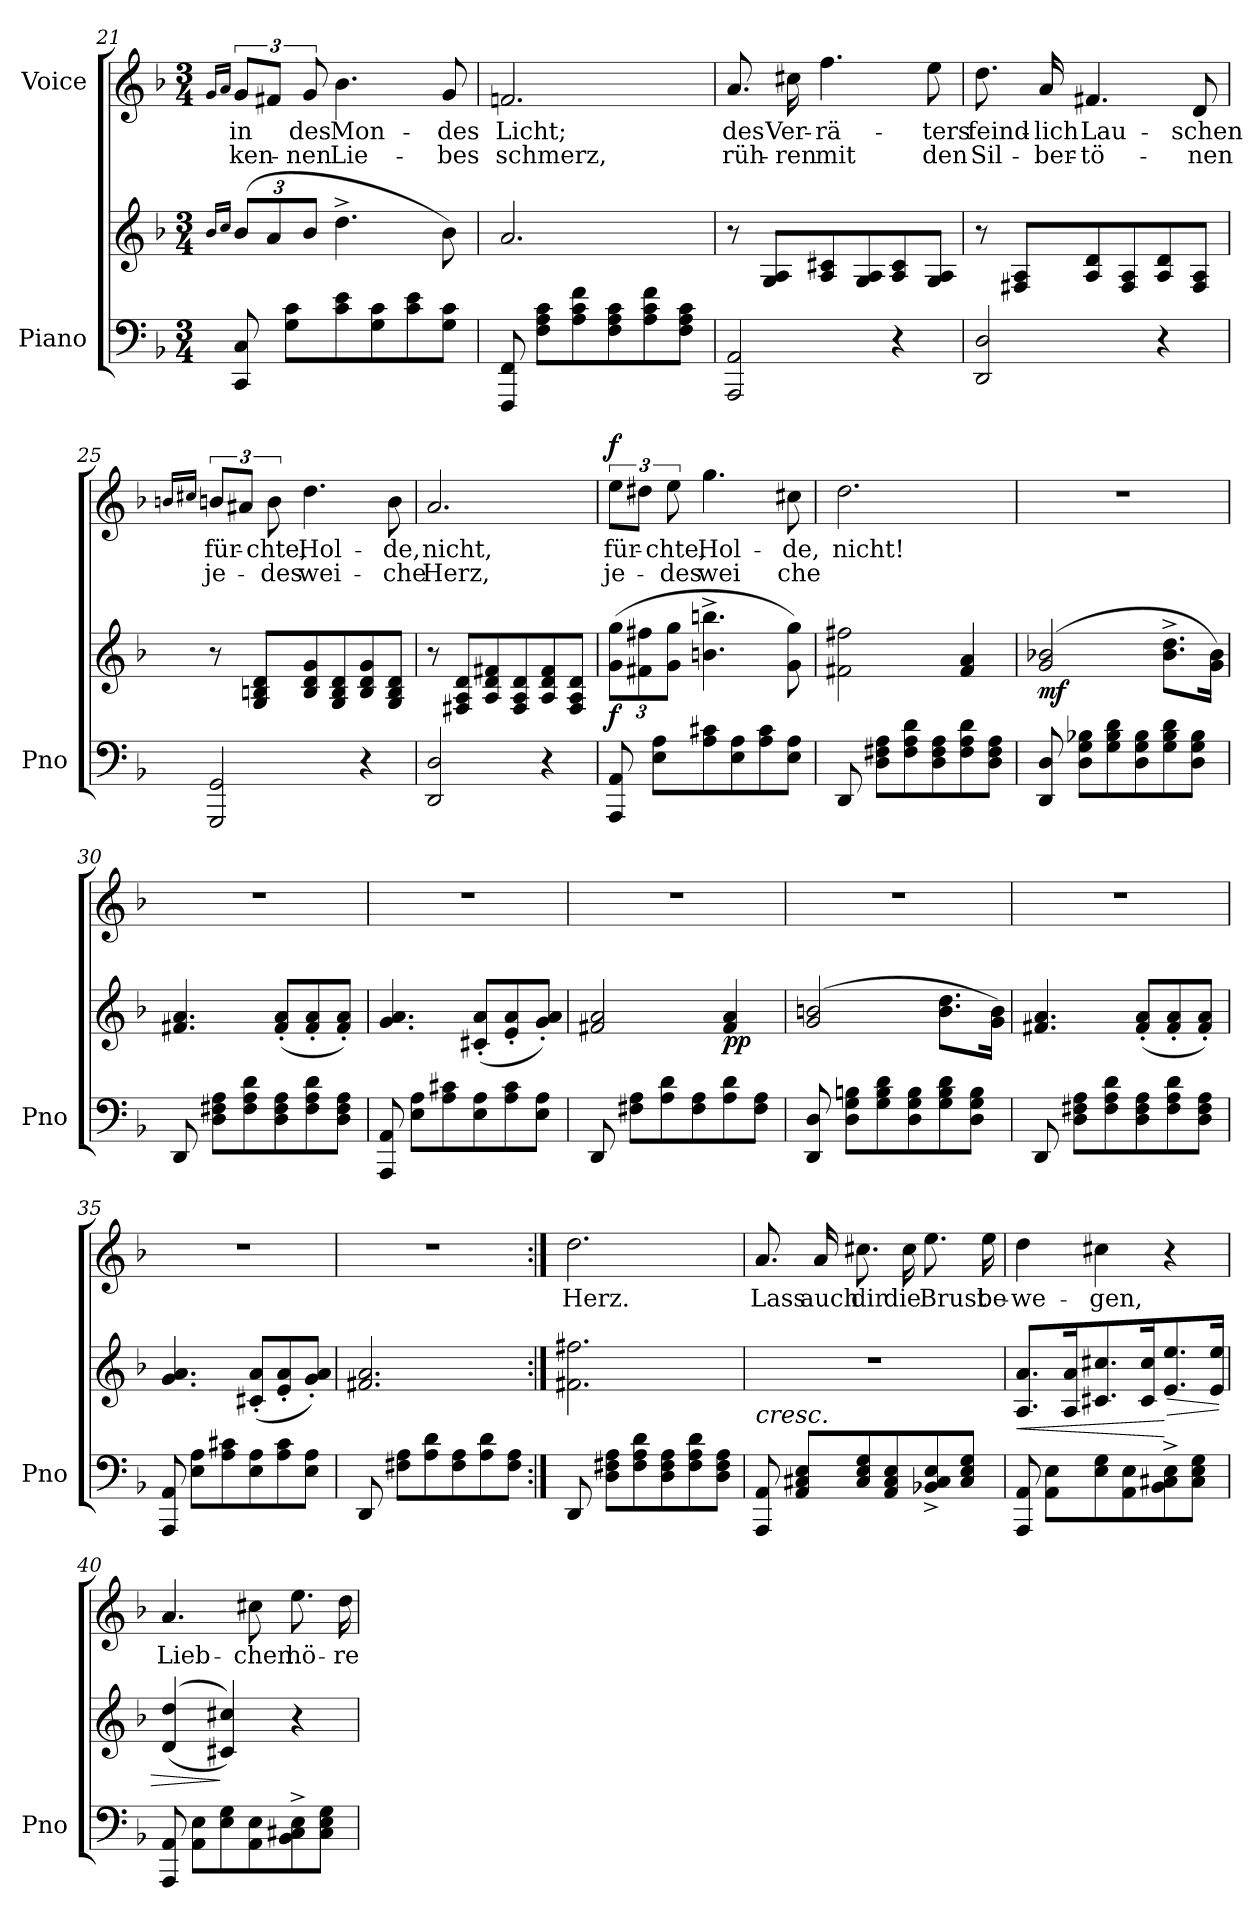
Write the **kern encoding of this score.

**kern	**kern	**dynam	**kern	**text	**text	**dynam
*part2	*part2	*part2	*part1	*part1	*part1	*part1
*staff3	*staff2	*staff2/3	*staff1	*staff1	*staff1	*staff1
*I"Piano	*	*	*I"Voice	*	*	*
*I'Pno	*	*	*	*	*	*
*clefF4	*clefG2	*	*clefG2	*	*	*
*k[b-]	*k[b-]	*	*k[b-]	*	*	*
*M3/4	*M3/4	*	*M3/4	*	*	*
=21	=21	=21	=21	=21	=21	=21
.	16qb-/LL	.	16qg/LL	.	.	.
.	16qcc/JJ	.	16qa/JJ	.	.	.
8CC/ 8C/	(12b-/L	.	12g/L	in	ken-	.
.	12a/	.	12f#X/J	.	.	.
8G\ 8c\L	.	.	.	.	.	.
.	12b-/J	.	12g/	des	-nen	.
8c\ 8e\	4.dd^\	.	4.b-\	Mon-	Lie-	.
8G\ 8c\	.	.	.	.	.	.
8c\ 8e\	.	.	.	.	.	.
8G\ 8c\J	8b-\)	.	8g/	-des	-bes	.
=22	=22	=22	=22	=22	=22	=22
8FFF/ 8FF/	2.a/	.	2.fn/	Licht;	schmerz,	.
8F\ 8A\ 8c\L	.	.	.	.	.	.
8A\ 8c\ 8f\	.	.	.	.	.	.
8F\ 8A\ 8c\	.	.	.	.	.	.
8A\ 8c\ 8f\	.	.	.	.	.	.
8F\ 8A\ 8c\J	.	.	.	.	.	.
=23	=23	=23	=23	=23	=23	=23
2AAA/ 2AA/	8r	.	8.a/	des	rüh-	.
.	8G/ 8A/L	.	.	.	.	.
.	.	.	16cc#X\	Ver-	-ren	.
.	8A/ 8c#X/	.	4.ff\	-rä-	mit	.
.	8G/ 8A/	.	.	.	.	.
4r	8A/ 8c#/	.	.	.	.	.
.	8G/ 8A/J	.	8ee\	-ters	den	.
=24	=24	=24	=24	=24	=24	=24
2DD/ 2D/	8r	.	8.dd\	feind-	Sil-	.
.	8F#X/ 8A/L	.	.	.	.	.
.	.	.	16a/	-lich	-ber-	.
.	8A/ 8d/	.	4.f#X/	Lau-	-tö-	.
.	8F#/ 8A/	.	.	.	.	.
4r	8A/ 8d/	.	.	.	.	.
.	8F#/ 8A/J	.	8d/	-schen	-nen	.
=25	=25	=25	=25	=25	=25	=25
.	.	.	16qbn/LL	.	.	.
.	.	.	16qcc#X/JJ	.	.	.
2GGG/ 2GG/	8r	.	12bn/L	für-	je-	.
.	.	.	12a#X/J	.	.	.
.	8G/ 8Bn/ 8d/L	.	.	.	.	.
.	.	.	12b\	-chte,	-des	.
.	8B/ 8d/ 8g/	.	4.dd\	Hol-	wei-	.
.	8G/ 8B/ 8d/	.	.	.	.	.
4r	8B/ 8d/ 8g/	.	.	.	.	.
.	8G/ 8B/ 8d/J	.	8b\	-de,	-che	.
=26	=26	=26	=26	=26	=26	=26
2DD/ 2D/	8r	.	2.a/	nicht,	Herz,	.
.	8F#X/ 8A/ 8d/L	.	.	.	.	.
.	8A/ 8d/ 8f#X/	.	.	.	.	.
.	8F#/ 8A/ 8d/	.	.	.	.	.
4r	8A/ 8d/ 8f#/	.	.	.	.	.
.	8F#/ 8A/ 8d/J	.	.	.	.	.
=27	=27	=27	=27	=27	=27	=27
*	*Xbrackettup	*	*	*	*	*
!	!	!LO:DY:b	!	!	!	!LO:DY:a
8AAA/ 8AA/	(12g\ 12gg\L	f	12ee\L	für-	je-	f
.	12f#X\ 12ff#X\	.	12dd#X\J	.	.	.
8E\ 8A\L	.	.	.	.	.	.
.	12g\ 12gg\J	.	12ee\	-chte,	-des	.
8A\ 8c#X\	4.bn\^ 4.bbn\^	.	4.gg\	Hol-	wei	.
8E\ 8A\	.	.	.	.	.	.
8A\ 8c#\	.	.	.	.	.	.
8E\ 8A\J	8g\ 8gg\)	.	8cc#X\	-de,	che	.
=28	=28	=28	=28	=28	=28	=28
8DD/	2f#X\ 2ff#X\	.	2.dd\	nicht!	.	.
8D\ 8F#X\ 8A\L	.	.	.	.	.	.
8F#\ 8A\ 8d\	.	.	.	.	.	.
8D\ 8F#\ 8A\	.	.	.	.	.	.
8F#\ 8A\ 8d\	4f#/ 4a/	.	.	.	.	.
8D\ 8F#\ 8A\J	.	.	.	.	.	.
=29	=29	=29	=29	=29	=29	=29
!	!	!LO:DY:b	!	!	!	!
8DD/ 8D/	(2g/ 2b-X/	mf	2.r	.	.	.
8D\ 8G\ 8B-X\L	.	.	.	.	.	.
8G\ 8B-\ 8d\	.	.	.	.	.	.
8D\ 8G\ 8B-\	.	.	.	.	.	.
8G\ 8B-\ 8d\	8.b-\^ 8.dd\^L	.	.	.	.	.
8D\ 8G\ 8B-\J	.	.	.	.	.	.
.	16g\ 16b-\Jk)	.	.	.	.	.
=30	=30	=30	=30	=30	=30	=30
8DD/	4.f#X/ 4.a/	.	2.r	.	.	.
8D\ 8F#X\ 8A\L	.	.	.	.	.	.
8F#\ 8A\ 8d\	.	.	.	.	.	.
8D\ 8F#\ 8A\	(8f#/' 8a/'L	.	.	.	.	.
8F#\ 8A\ 8d\	8f#/' 8a/'	.	.	.	.	.
8D\ 8F#\ 8A\J	8f#/' 8a/'J)	.	.	.	.	.
=31	=31	=31	=31	=31	=31	=31
8AAA/ 8AA/	4.g/ 4.a/	.	2.r	.	.	.
8E\ 8A\L	.	.	.	.	.	.
8A\ 8c#X\	.	.	.	.	.	.
8E\ 8A\	(8c#X/' 8a/'L	.	.	.	.	.
8A\ 8c#\	8e/' 8a/'	.	.	.	.	.
8E\ 8A\J	8g/' 8a/'J)	.	.	.	.	.
=32	=32	=32	=32	=32	=32	=32
8DD/	2f#X/ 2a/	.	2.r	.	.	.
8F#X\ 8A\L	.	.	.	.	.	.
8A\ 8d\	.	.	.	.	.	.
8F#\ 8A\	.	.	.	.	.	.
!	!	!LO:DY:b	!	!	!	!
8A\ 8d\	4f#/ 4a/	pp	.	.	.	.
8F#\ 8A\J	.	.	.	.	.	.
=33	=33	=33	=33	=33	=33	=33
8DD/ 8D/	(2g/ 2bn/	.	2.r	.	.	.
8D\ 8G\ 8Bn\L	.	.	.	.	.	.
8G\ 8B\ 8d\	.	.	.	.	.	.
8D\ 8G\ 8B\	.	.	.	.	.	.
8G\ 8B\ 8d\	8.b\ 8.dd\L	.	.	.	.	.
8D\ 8G\ 8B\J	.	.	.	.	.	.
.	16g\ 16b\Jk)	.	.	.	.	.
=34	=34	=34	=34	=34	=34	=34
8DD/	4.f#X/ 4.a/	.	2.r	.	.	.
8D\ 8F#X\ 8A\L	.	.	.	.	.	.
8F#\ 8A\ 8d\	.	.	.	.	.	.
8D\ 8F#\ 8A\	(8f#/' 8a/'L	.	.	.	.	.
8F#\ 8A\ 8d\	8f#/' 8a/'	.	.	.	.	.
8D\ 8F#\ 8A\J	8f#/' 8a/'J)	.	.	.	.	.
=35	=35	=35	=35	=35	=35	=35
8AAA/ 8AA/	4.g/ 4.a/	.	2.r	.	.	.
8E\ 8A\L	.	.	.	.	.	.
8A\ 8c#X\	.	.	.	.	.	.
8E\ 8A\	(8c#X/' 8a/'L	.	.	.	.	.
8A\ 8c#\	8e/' 8a/'	.	.	.	.	.
8E\ 8A\J	8g/' 8a/'J)	.	.	.	.	.
=36	=36	=36	=36	=36	=36	=36
8DD/	2.f#X/ 2.a/	.	2.r	.	.	.
8F#X\ 8A\L	.	.	.	.	.	.
8A\ 8d\	.	.	.	.	.	.
8F#\ 8A\	.	.	.	.	.	.
8A\ 8d\	.	.	.	.	.	.
8F#\ 8A\J	.	.	.	.	.	.
=37:|!	=37:|!	=37:|!	=37:|!	=37:|!	=37:|!	=37:|!
8DD/	2.f#X\ 2.ff#X\	.	2.dd\	Herz.	.	.
8D\ 8F#X\ 8A\L	.	.	.	.	.	.
8F#\ 8A\ 8d\	.	.	.	.	.	.
8D\ 8F#\ 8A\	.	.	.	.	.	.
8F#\ 8A\ 8d\	.	.	.	.	.	.
8D\ 8F#\ 8A\J	.	.	.	.	.	.
=38	=38	=38	=38	=38	=38	=38
!LO:TX:a:i:t=cresc.	!	!	!	!	!	!
8AAA/ 8AA/	2.r	.	8.a/	Lass	.	.
8AA/ 8C#X/ 8E/L	.	.	.	.	.	.
.	.	.	16a/	auch	.	.
8C#/ 8E/ 8G/	.	.	8.cc#X\	dir	.	.
8AA/ 8C#/ 8E/	.	.	.	.	.	.
.	.	.	16cc#\	die	.	.
8BB-X/^< 8C#/^< 8E/^<	.	.	8.ee\	Brust	.	.
8C#/ 8E/ 8G/J	.	.	.	.	.	.
.	.	.	16ee\	be-	.	.
=39	=39	=39	=39	=39	=39	=39
!	!	!LO:HP:b	!	!	!	!
8AAA/ 8AA/	8.A/ 8.a/L	<	4dd\	-we-	.	.
8AA\ 8E\L	.	.	.	.	.	.
.	16A/ 16a/K	.	.	.	.	.
8E\ 8G\	8.c#X/ 8.cc#X/	.	4cc#X\	-gen,	.	.
8AA\ 8E\	.	.	.	.	.	.
.	16c#/ 16cc#/K	.	.	.	.	.
!	!	!LO:HP:n=1:b	!	!	!	!
8BB-\^< 8C#X\^< 8E\^<	8.e/ 8.ee/	[ >	4r	.	.	.
8C#\ 8E\ 8G\J	.	.	.	.	.	.
.	16e/ 16ee/Jk	.	.	.	.	.
=40	=40	=40	=40	=40	=40	=40
8AAA/ 8AA/	(>(4d/ 4dd/	.	4.a/	Lieb-	.	.
8AA\ 8E\L	.	.	.	.	.	.
8E\ 8G\	4c#X/ 4cc#X/))	]	.	.	.	.
8AA\ 8E\	.	.	8cc#X\	-chen	.	.
8BB-\^< 8C#X\^< 8E\^<	4r	.	8.ee\	hö-	.	.
8C#\ 8E\ 8G\J	.	.	.	.	.	.
.	.	.	16dd\	-re	.	.
=	=	=	=	=	=	=
*-	*-	*-	*-	*-	*-	*-
